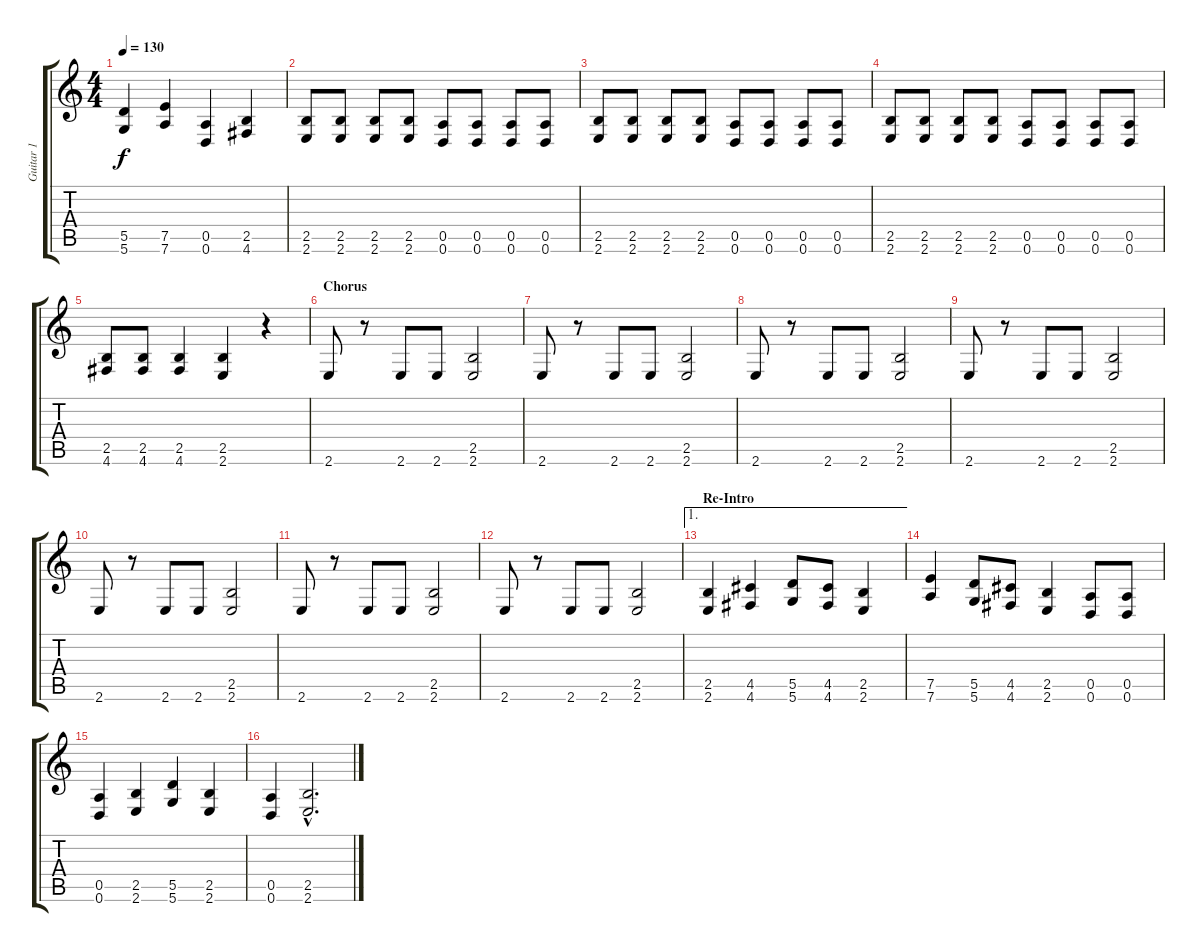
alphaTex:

\track ("Guitar 1" "Guitar 1") {instrument distortionguitar}
\staff {score tabs}
\tuning (E4 B3 G3 D3 A2 D2) {hide}
\ts (4 4)
\tempo 130
\clef g2
\ks c
(5.5 5.6).4{dy f} (7.5 7.6).4 (0.5 0.6).4 (2.5 4.6).4 |
(2.5 2.6).8 (2.5 2.6).8 (2.5 2.6).8 (2.5 2.6).8 (0.5 0.6).8 (0.5 0.6).8 (0.5 0.6).8 (0.5 0.6).8 |
(2.5 2.6).8 (2.5 2.6).8 (2.5 2.6).8 (2.5 2.6).8 (0.5 0.6).8 (0.5 0.6).8 (0.5 0.6).8 (0.5 0.6).8 |
(2.5 2.6).8 (2.5 2.6).8 (2.5 2.6).8 (2.5 2.6).8 (0.5 0.6).8 (0.5 0.6).8 (0.5 0.6).8 (0.5 0.6).8 |
(2.5 4.6).8 (2.5 4.6).8 (2.5 4.6).4 (2.5 2.6).4 r.4 |
\section ("" "Chorus")
2.6.8 r.8 2.6.8 2.6.8 (2.5 2.6).2 |
2.6.8 r.8 2.6.8 2.6.8 (2.5 2.6).2 |
2.6.8 r.8 2.6.8 2.6.8 (2.5 2.6).2 |
2.6.8 r.8 2.6.8 2.6.8 (2.5 2.6).2 |
2.6.8 r.8 2.6.8 2.6.8 (2.5 2.6).2 |
2.6.8 r.8 2.6.8 2.6.8 (2.5 2.6).2 |
2.6.8 r.8 2.6.8 2.6.8 (2.5 2.6).2 |
\ae 1
\section ("" "Re-Intro")
(2.5 2.6).4 (4.5 4.6).4 (5.5 5.6).8 (4.5 4.6).8 (2.5 2.6).4 |
(7.5 7.6).4 (5.5 5.6).8 (4.5 4.6).8 (2.5 2.6).4 (0.5 0.6).8 (0.5 0.6).8 |
(0.5 0.6).4 (2.5 2.6).4 (5.5 5.6).4 (2.5 2.6).4 |
(0.5 0.6).4 (2.5{hac} 2.6{hac}).2{d}
